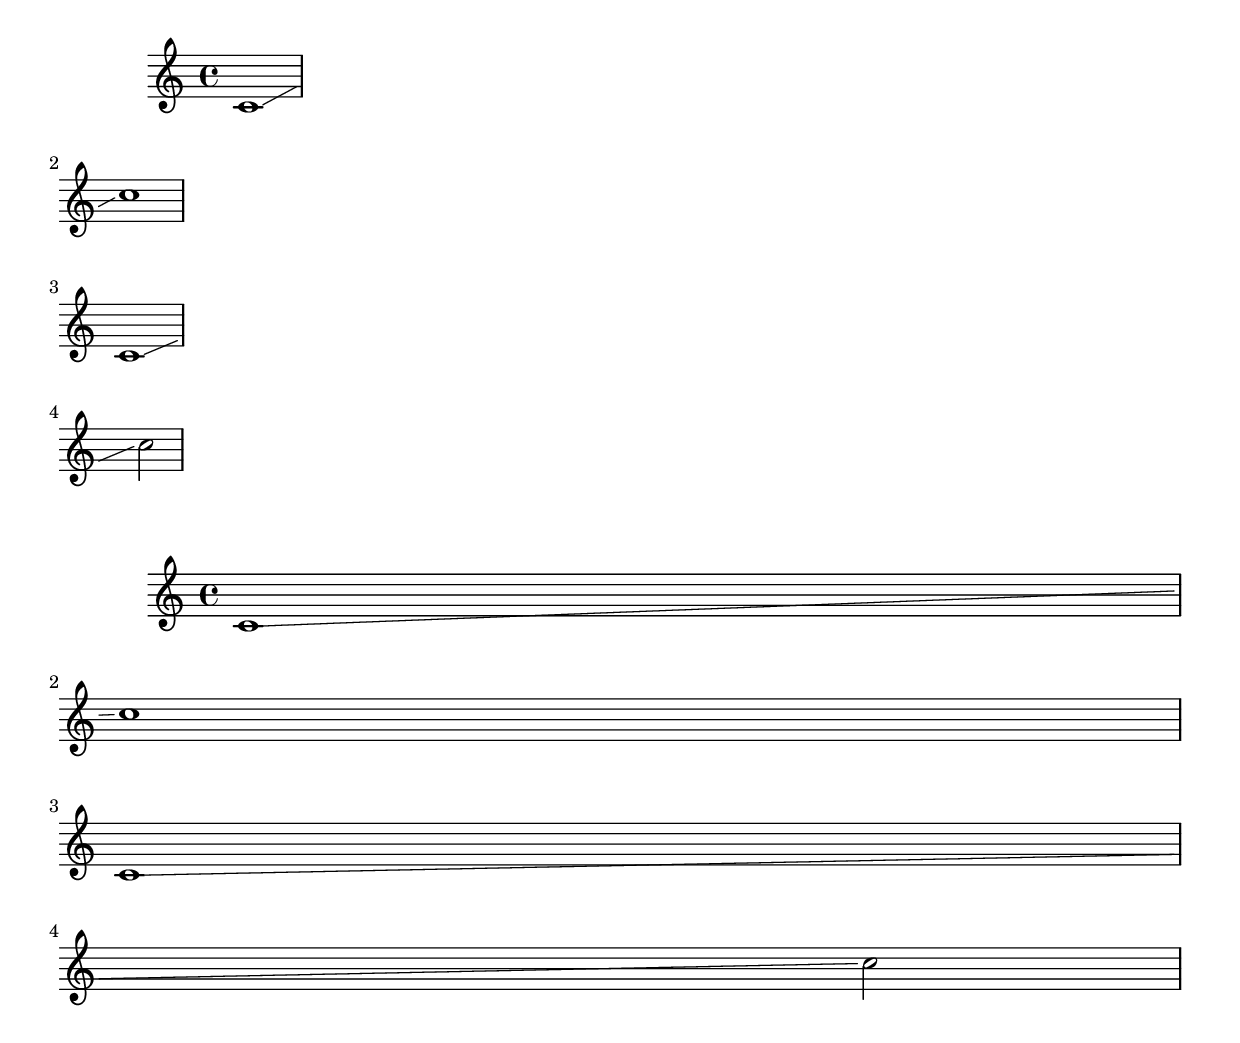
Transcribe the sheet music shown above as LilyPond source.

\version "2.14.0"

\header {
  texidoc = "Broken glissandi anticipate the pitch on the next line."
}

\score {
 \relative c' {
   \override Glissando #'after-line-breaking = ##t
   \override Glissando #'breakable = ##t
   c1\glissando
   \break
   c'1
   \break
   c,1\glissando
   \break
   s2 c'2
 }
 \layout {
   ragged-right = ##t
 }
}

\score {
 \relative c' {
   \override Glissando #'after-line-breaking = ##t
   \override Glissando #'breakable = ##t
   c1\glissando
   \break
   c'1
   \break
   c,1\glissando
   \break
   s2 c'2
 }
}
